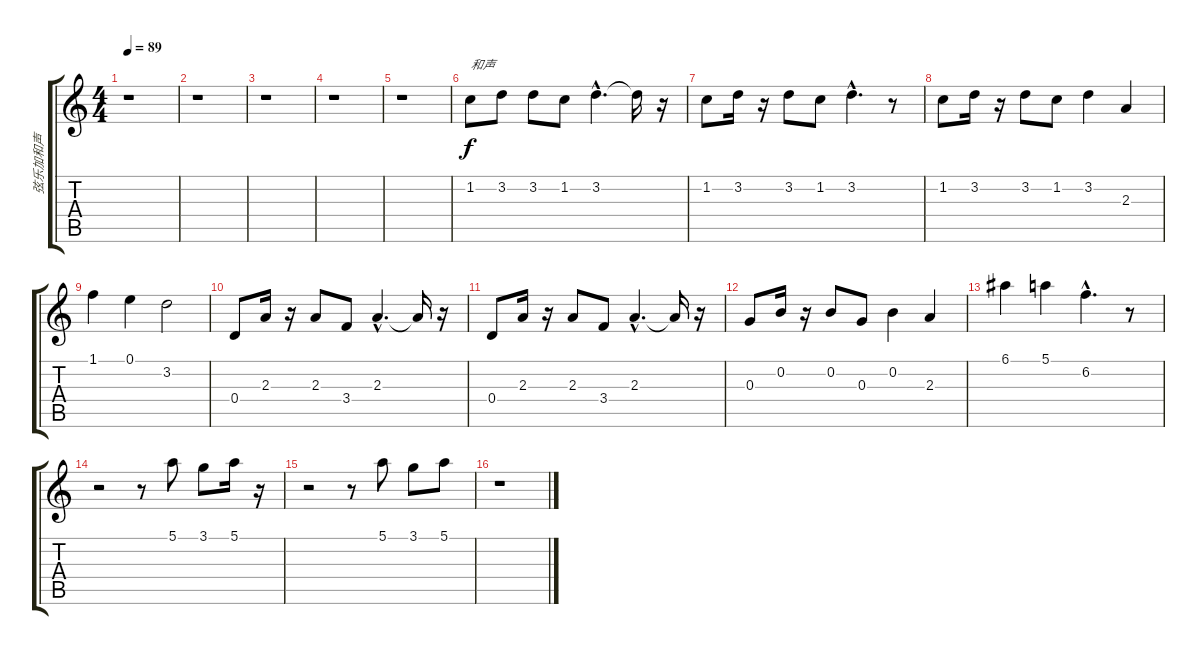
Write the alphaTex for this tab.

\track ("弦乐加和声" "弦乐加和声") {instrument acousticguitarsteel}
\staff {score tabs}
\tuning (E4 B3 G3 D3 A2 E2) {hide}
\ts (4 4)
\tempo 89
\clef g2
\ks c
r.1{dy f} |
r.1 |
r.1 |
r.1 |
r.1 |
1.2.8{txt "和声" volume 11 balance 8 instrument panflute} 3.2.8 3.2.8 1.2.8 3.2{hac}.4{d} 3.2{t}.16 r.16 |
1.2.8 3.2.16 r.16 3.2.8 1.2.8 3.2{hac}.4{d} r.8 |
1.2.8 3.2.16 r.16 3.2.8 1.2.8 3.2.4 2.3.4 |
1.1.4 0.1.4 3.2.2 |
0.4.8 2.3.16 r.16 2.3.8 3.4.8 2.3{hac}.4{d} 2.3{t}.16 r.16 |
0.4.8 2.3.16 r.16 2.3.8 3.4.8 2.3{hac}.4{d} 2.3{t}.16 r.16 |
0.3.8 0.2.16 r.16 0.2.8 0.3.8 0.2.4 2.3.4 |
6.1.4 5.1.4 6.2{hac}.4{d} r.8 |
r.2 r.8 5.1.8 3.1.8 5.1.16 r.16 |
r.2 r.8 5.1.8 3.1.8 5.1.8 |
r.1
